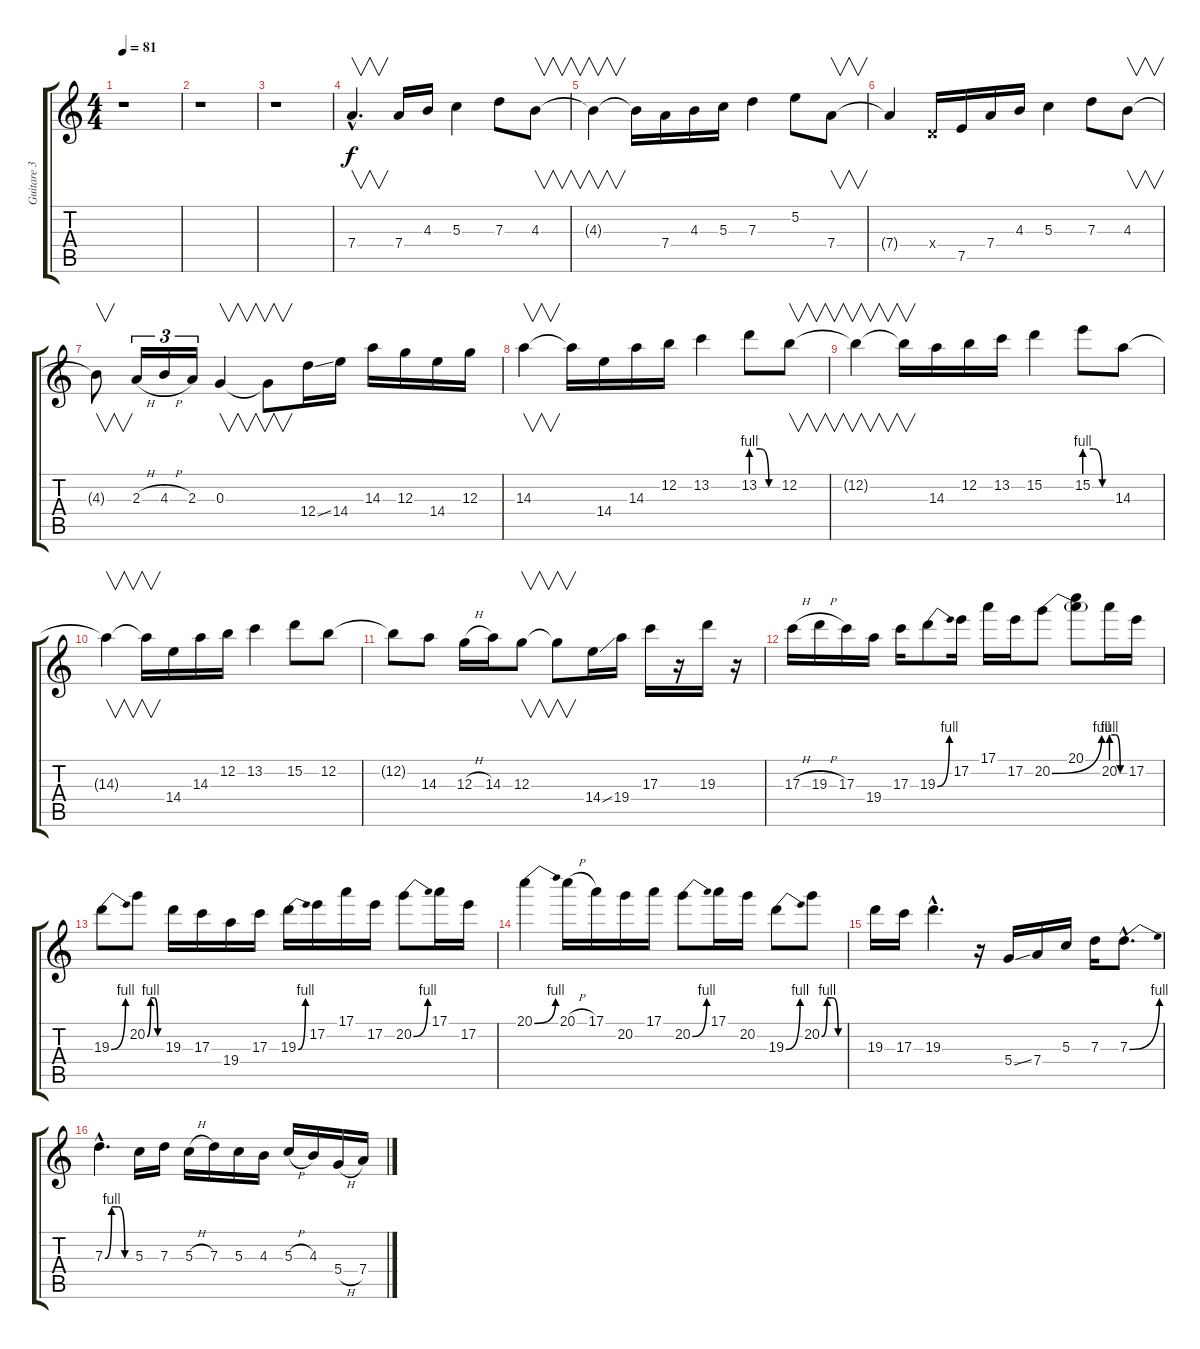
\track ("Guitare 3" "Guitare 3") {instrument distortionguitar}
\staff {score tabs}
\tuning (E4 B3 G3 D3 A2 E2) {hide}
\ts (4 4)
\tempo 81
\clef g2
\ks c
r.1{dy f} |
r.1 |
r.1 |
7.4{hac}.4{v d} 7.4.16 4.3.16 5.3.4 7.3.8 4.3.8{v} |
4.3{t}.4{v} 4.3{t}.16 7.4.16 4.3.16 5.3.16 7.3.4 5.2.8 7.4.8{v} |
7.4{t}.4 0.4{x}.16 7.5.16 7.4.16 4.3.16 5.3.4 7.3.8 4.3.8{v} |
4.3{t}.8{v} 2.3{h}.16{tu (3 2)} 4.3{h}.16{tu (3 2)} 2.3.16{tu (3 2)} 0.3.4{v} 0.3{t}.8{v} 12.4{ss}.16 14.4.16 14.3.16 12.3.16 14.4.16 12.3.16 |
14.3.4{v} 14.3{t}.16 14.4.16 14.3.16 12.2.16 13.2.4 13.2{be (custom 0 4 20 4 40 0 60 0)}.8 12.2.8{v} |
12.2{t}.4{v} 12.2{t}.16{v} 14.3.16 12.2.16 13.2.16 15.2.4 15.2{be (custom 0 4 20 4 40 0 60 0)}.8 14.3.8 |
14.3{t}.4{v} 14.3{t}.16{v} 14.4.16 14.3.16 12.2.16 13.2.4 15.2.8 12.2.8 |
12.2{t}.8 14.3.8 12.3{h}.16 14.3.16 12.3.8{v} 12.3{t}.8{v} 14.4{ss}.16 19.4.16 17.3.16 r.16 19.3.16 r.16 |
17.3{h}.16 19.3{h}.16 17.3.16 19.4.16 17.3.16 19.3{be (bend 0 0 60 4)}.8 17.2.16 17.1.16 17.2.16 20.2{be (bend 0 0 60 4)}.8 (20.1 20.2{t}).8 20.2{be (custom 0 4 20 4 40 0 60 0)}.16 17.2.16 |
19.3{be (bend 0 0 60 4)}.8 20.2{be (custom 0 0 15 4 30 4 45 0 60 0)}.8 19.3.16 17.3.16 19.4.16 17.3.16 19.3{be (bend 0 0 60 4)}.16 17.2.16 17.1.16 17.2.16 20.2{be (bend 0 0 60 4)}.8 17.1.16 17.2.16 |
20.1{be (bend 0 0 60 4)}.4 20.1{h}.16 17.1.16 20.2.16 17.1.16 20.2{be (bend 0 0 60 4)}.8 17.1.16 20.2.16 19.3{be (bend 0 0 60 4)}.8 20.2{be (custom 0 0 15 4 30 4 45 0 60 0)}.8 |
19.3.16 17.3.16 19.3{hac}.4{d} r.16 5.4{ss}.16 7.4.16 5.3.16 7.3.16 7.3{be (bend 0 0 60 4) hac}.8{d} |
7.3{be (custom 0 0 15 4 30 4 45 0 60 0) hac}.4{d} 5.3.16 7.3.16 5.3{h}.16 7.3.16 5.3.16 4.3.16 5.3{h}.16 4.3.16 5.4{h}.16 7.4.16
